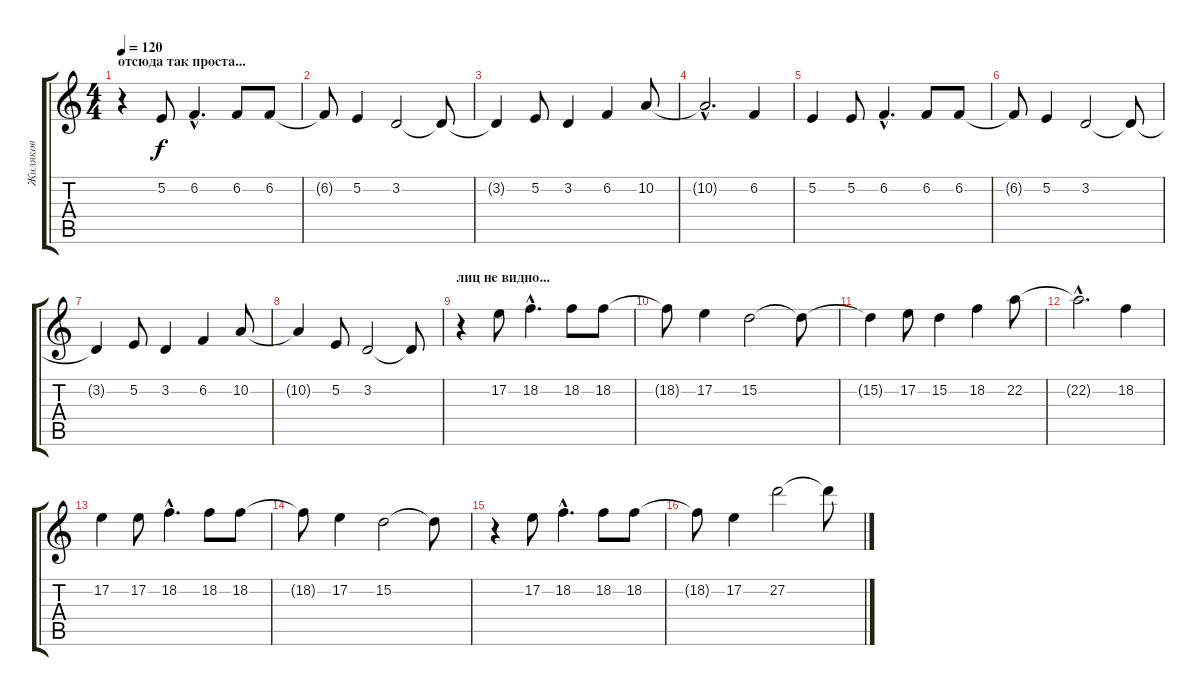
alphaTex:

\track ("Жиляков" "Жиляков") {instrument fx5brightness}
\staff {score tabs}
\tuning (E4 B3 G3 D3 A2 E2) {hide}
\ts (4 4)
\section ("" "отсюда так проста...")
\tempo 120
\clef g2
\ks c
r.4{dy f} 5.2.8 6.2{hac}.4{d} 6.2.8 6.2.8 |
6.2{t}.8 5.2.4 3.2.2 3.2{t}.8 |
3.2{t}.4 5.2.8 3.2.4 6.2.4 10.2.8 |
10.2{hac t}.2{d} 6.2.4 |
5.2.4 5.2.8 6.2{hac}.4{d} 6.2.8 6.2.8 |
6.2{t}.8 5.2.4 3.2.2 3.2{t}.8 |
3.2{t}.4 5.2.8 3.2.4 6.2.4 10.2.8 |
10.2{t}.4 5.2.8 3.2.2 3.2{t}.8 |
\section ("" "лиц не видно...")
r.4 17.2.8 18.2{hac}.4{d} 18.2.8 18.2.8 |
18.2{t}.8 17.2.4 15.2.2 15.2{t}.8 |
15.2{t}.4 17.2.8 15.2.4 18.2.4 22.2.8 |
22.2{hac t}.2{d} 18.2.4 |
17.2.4 17.2.8 18.2{hac}.4{d} 18.2.8 18.2.8 |
18.2{t}.8 17.2.4 15.2.2 15.2{t}.8 |
r.4 17.2.8 18.2{hac}.4{d} 18.2.8 18.2.8 |
18.2{t}.8 17.2.4 27.2.2 27.2{t}.8
